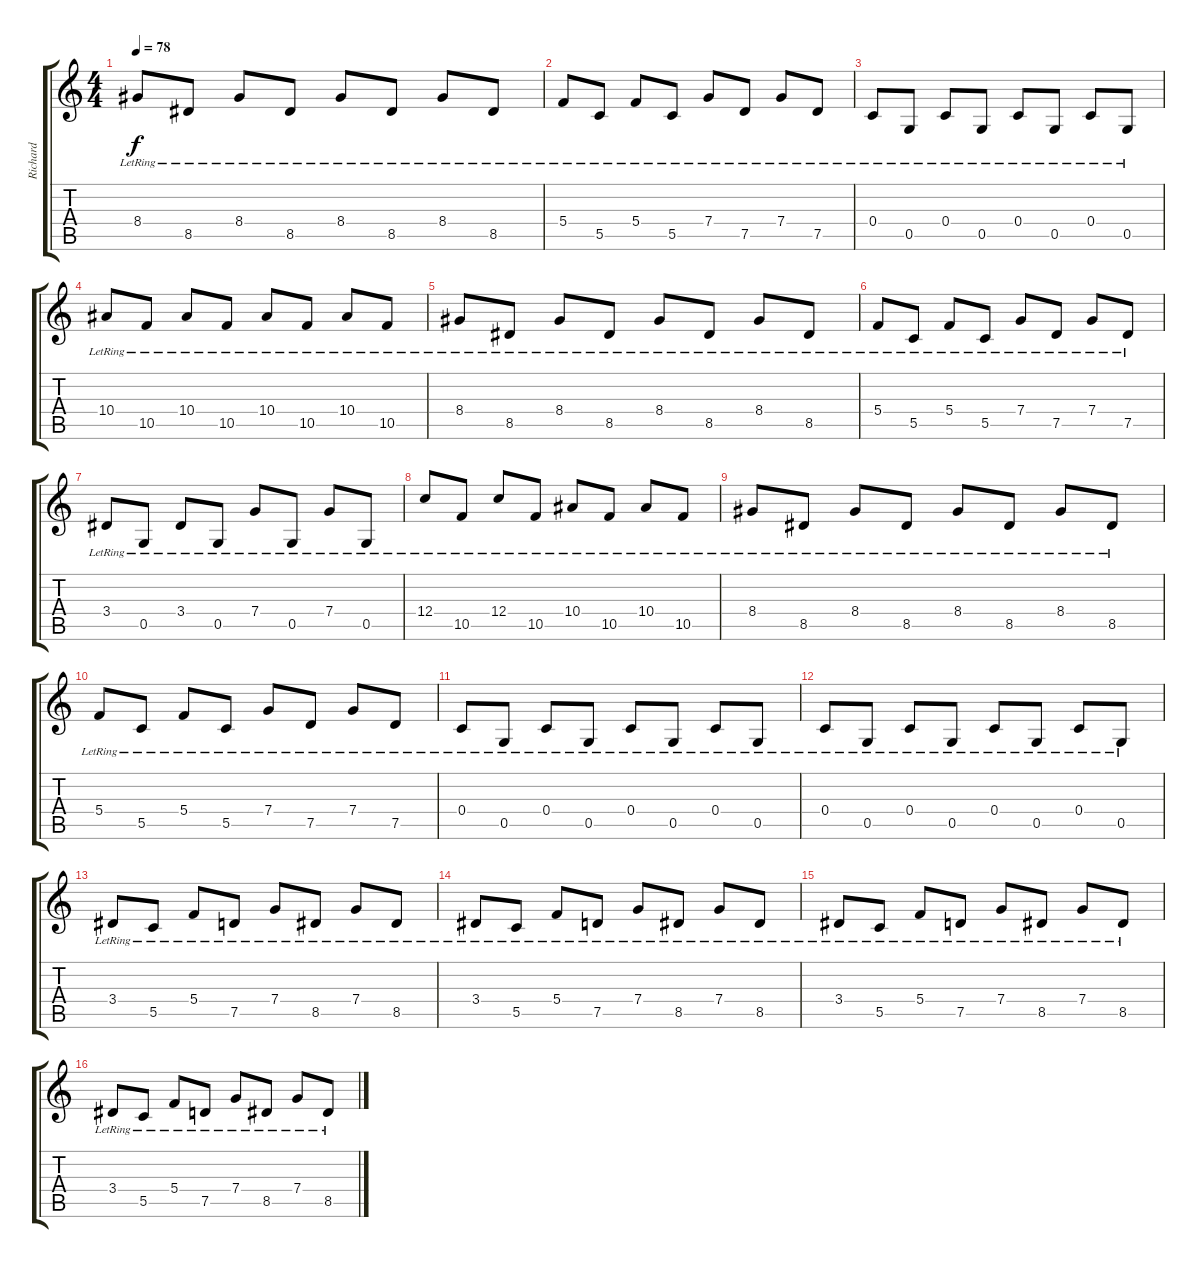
\track ("Richard" "Richard") {instrument electricguitarclean}
\staff {score tabs}
\tuning (D4 A3 F3 C3 G2 C2) {hide}
\ts (4 4)
\tempo 78
\clef g2
\ks c
8.4{lr}.8{dy f} 8.5{lr}.8 8.4{lr}.8 8.5{lr}.8 8.4{lr}.8 8.5{lr}.8 8.4{lr}.8 8.5{lr}.8 |
5.4{lr}.8 5.5{lr}.8 5.4{lr}.8 5.5{lr}.8 7.4{lr}.8 7.5{lr}.8 7.4{lr}.8 7.5{lr}.8 |
0.4{lr}.8 0.5{lr}.8 0.4{lr}.8 0.5{lr}.8 0.4{lr}.8 0.5{lr}.8 0.4{lr}.8 0.5{lr}.8 |
10.4{lr}.8 10.5{lr}.8 10.4{lr}.8 10.5{lr}.8 10.4{lr}.8 10.5{lr}.8 10.4{lr}.8 10.5{lr}.8 |
8.4{lr}.8 8.5{lr}.8 8.4{lr}.8 8.5{lr}.8 8.4{lr}.8 8.5{lr}.8 8.4{lr}.8 8.5{lr}.8 |
5.4{lr}.8 5.5{lr}.8 5.4{lr}.8 5.5{lr}.8 7.4{lr}.8 7.5{lr}.8 7.4{lr}.8 7.5{lr}.8 |
3.4{lr}.8 0.5{lr}.8 3.4{lr}.8 0.5{lr}.8 7.4{lr}.8 0.5{lr}.8 7.4{lr}.8 0.5{lr}.8 |
12.4{lr}.8 10.5{lr}.8 12.4{lr}.8 10.5{lr}.8 10.4{lr}.8 10.5{lr}.8 10.4{lr}.8 10.5{lr}.8 |
8.4{lr}.8 8.5{lr}.8 8.4{lr}.8 8.5{lr}.8 8.4{lr}.8 8.5{lr}.8 8.4{lr}.8 8.5{lr}.8 |
5.4{lr}.8 5.5{lr}.8 5.4{lr}.8 5.5{lr}.8 7.4{lr}.8 7.5{lr}.8 7.4{lr}.8 7.5{lr}.8 |
0.4{lr}.8 0.5{lr}.8 0.4{lr}.8 0.5{lr}.8 0.4{lr}.8 0.5{lr}.8 0.4{lr}.8 0.5{lr}.8 |
0.4{lr}.8 0.5{lr}.8 0.4{lr}.8 0.5{lr}.8 0.4{lr}.8 0.5{lr}.8 0.4{lr}.8 0.5{lr}.8 |
3.4{lr}.8 5.5{lr}.8 5.4{lr}.8 7.5{lr}.8 7.4{lr}.8 8.5{lr}.8 7.4{lr}.8 8.5{lr}.8 |
3.4{lr}.8 5.5{lr}.8 5.4{lr}.8 7.5{lr}.8 7.4{lr}.8 8.5{lr}.8 7.4{lr}.8 8.5{lr}.8 |
3.4{lr}.8 5.5{lr}.8 5.4{lr}.8 7.5{lr}.8 7.4{lr}.8 8.5{lr}.8 7.4{lr}.8 8.5{lr}.8 |
3.4{lr}.8 5.5{lr}.8 5.4{lr}.8 7.5{lr}.8 7.4{lr}.8 8.5{lr}.8 7.4{lr}.8 8.5{lr}.8
